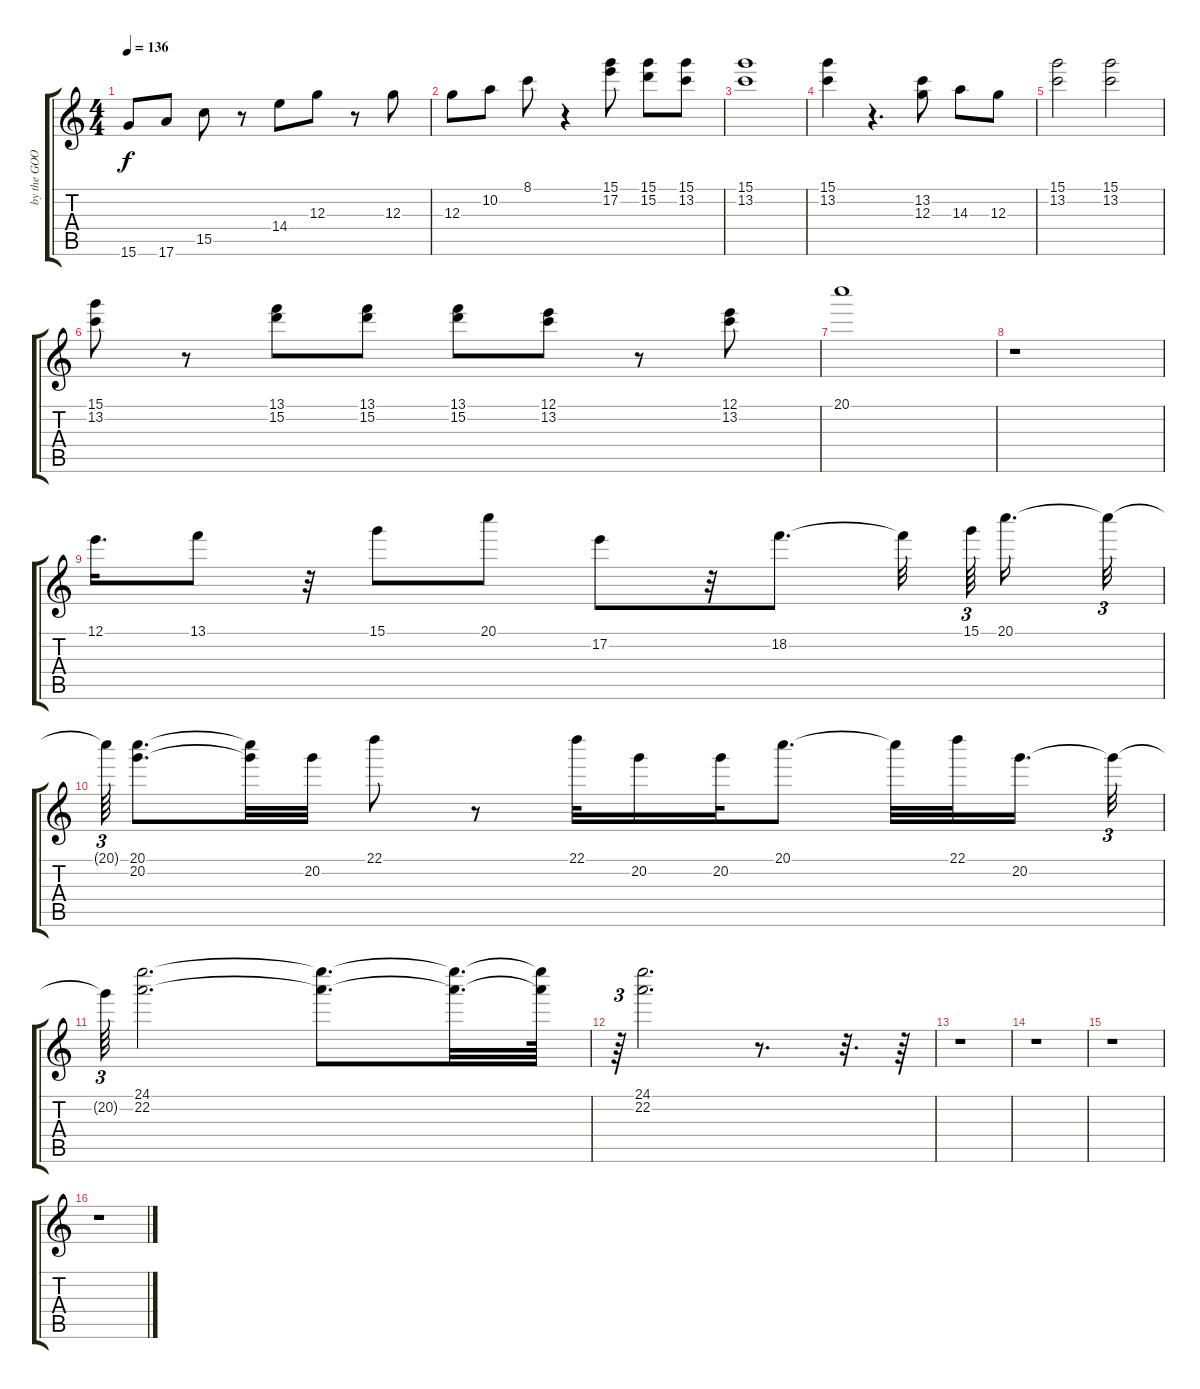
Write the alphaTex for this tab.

\track ("by the GOO GOO DOLLS" "by the GOO") {instrument distortionguitar}
\staff {score tabs}
\tuning (E4 B3 G3 D3 A2 E2) {hide}
\ts (4 4)
\tempo 136
\clef g2
\ks c
15.6.8{dy f} 17.6.8 15.5.8 r.8 14.4.8 12.3.8 r.8 12.3.8 |
12.3.8 10.2.8 8.1.8 r.4 (15.1 17.2).8 (15.1 15.2).8 (15.1 13.2).8 |
(15.1 13.2).1 |
(15.1 13.2).4 r.4{d} (13.2 12.3).8 14.3.8 12.3.8 |
(15.1 13.2).2 (15.1 13.2).2 |
(15.1 13.2).8 r.8 (13.1 15.2).8 (13.1 15.2).8 (13.1 15.2).8 (12.1 13.2).8 r.8 (12.1 13.2).8 |
20.1.1 |
r.1 |
12.1.16{d} 13.1.8 r.32 15.1.8 20.1.8 17.2.8 r.32 18.2.8{d} 18.2{t}.32 15.1.64{tu (3 2)} 20.1.16{d} 20.1{t}.32{tu (3 2)} |
20.1{t}.64{tu (3 2)} (20.1 20.2).8{d} (20.1{t} 20.2{t}).32 20.2.32 22.1.8 r.8 22.1.32 20.2.16 20.2.32 20.1.8{d} 20.1{t}.32 22.1.32 20.2.16{d} 20.2{t}.32{tu (3 2)} |
20.2{t}.64{tu (3 2)} (24.1 22.2).2{d} (24.1{t} 22.2{t}).8{d} (24.1{t} 22.2{t}).32{d} (24.1{t} 22.2{t}).64 |
r.64{tu (3 2)} (24.1 22.2).2{d} r.8{d} r.32{d} r.64 |
r.1 |
r.1 |
r.1 |
r.1
